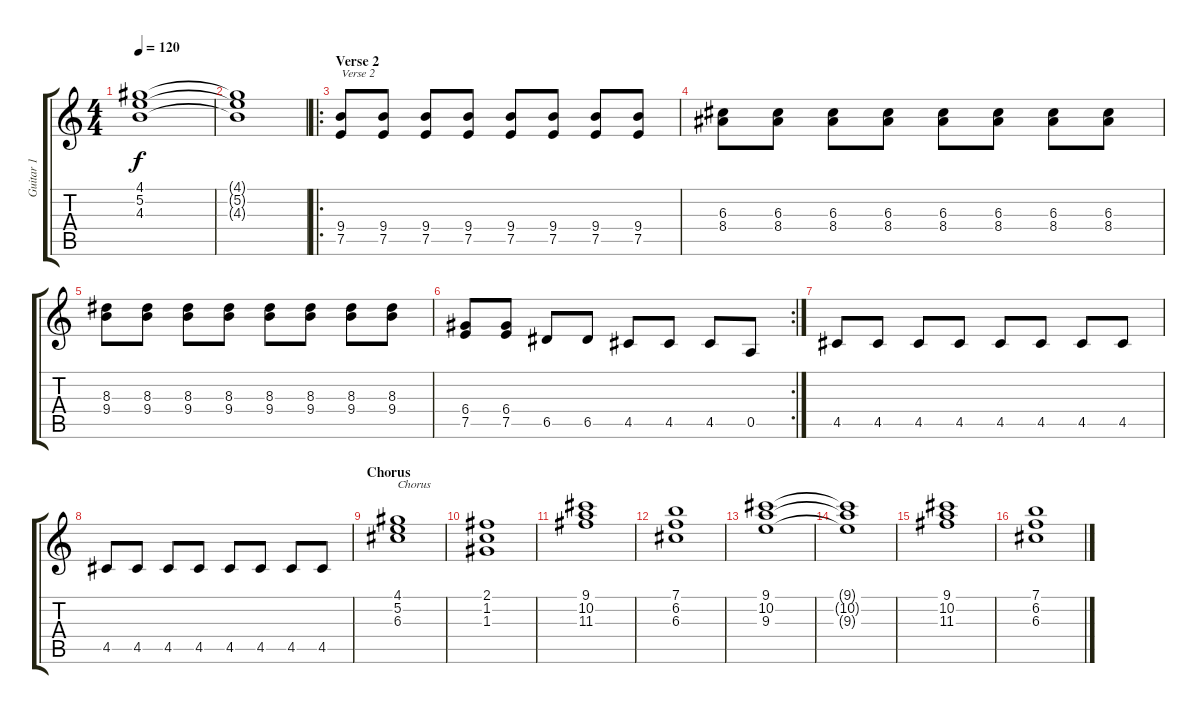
\track ("Guitar 1" "Guitar 1") {instrument overdrivenguitar}
\staff {score tabs}
\tuning (E4 B3 G3 D3 A2 E2) {hide}
\ts (4 4)
\tempo 120
\clef g2
\ks c
(4.1 5.2 4.3).1{dy f} |
(4.1{t} 5.2{t} 4.3{t}).1 |
\ro
\section ("" "Verse 2")
(9.4 7.5).8{txt "Verse 2"} (9.4 7.5).8 (9.4 7.5).8 (9.4 7.5).8 (9.4 7.5).8 (9.4 7.5).8 (9.4 7.5).8 (9.4 7.5).8 |
(6.3 8.4).8 (6.3 8.4).8 (6.3 8.4).8 (6.3 8.4).8 (6.3 8.4).8 (6.3 8.4).8 (6.3 8.4).8 (6.3 8.4).8 |
(8.3 9.4).8 (8.3 9.4).8 (8.3 9.4).8 (8.3 9.4).8 (8.3 9.4).8 (8.3 9.4).8 (8.3 9.4).8 (8.3 9.4).8 |
\rc 2
(6.4 7.5).8 (6.4 7.5).8 6.5.8 6.5.8 4.5.8 4.5.8 4.5.8 0.5.8 |
4.5.8 4.5.8 4.5.8 4.5.8 4.5.8 4.5.8 4.5.8 4.5.8 |
4.5.8 4.5.8 4.5.8 4.5.8 4.5.8 4.5.8 4.5.8 4.5.8 |
\section ("" "Chorus")
(4.1 5.2 6.3).1{txt "Chorus"} |
(2.1 1.2 1.3).1 |
(9.1 10.2 11.3).1 |
(7.1 6.2 6.3).1 |
(9.1 10.2 9.3).1 |
(9.1{t} 10.2{t} 9.3{t}).1 |
(9.1 10.2 11.3).1 |
(7.1 6.2 6.3).1
